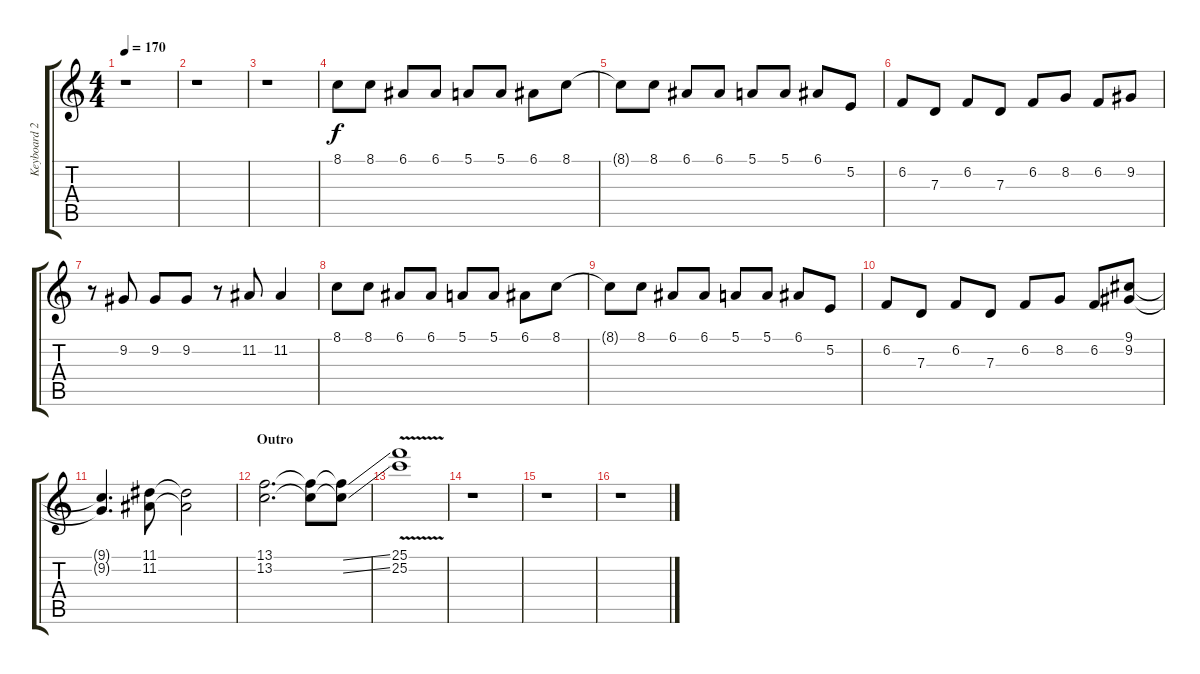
\track ("Keyboard 2" "Keyboard 2") {instrument lead2sawtooth}
\staff {score tabs}
\tuning (E4 B3 G3 D3 A2 E2) {hide}
\ts (4 4)
\tempo 170
\clef g2
\ks c
r.1{dy p} |
r.1 |
r.1 |
8.1.8{dy f} 8.1.8 6.1.8 6.1.8 5.1.8 5.1.8 6.1.8 8.1.8 |
8.1{t}.8 8.1.8 6.1.8 6.1.8 5.1.8 5.1.8 6.1.8 5.2.8 |
6.2.8 7.3.8 6.2.8 7.3.8 6.2.8 8.2.8 6.2.8 9.2.8 |
r.8 9.2.8 9.2.8 9.2.8 r.8 11.2.8 11.2.4 |
8.1.8 8.1.8 6.1.8 6.1.8 5.1.8 5.1.8 6.1.8 8.1.8 |
8.1{t}.8 8.1.8 6.1.8 6.1.8 5.1.8 5.1.8 6.1.8 5.2.8 |
6.2.8 7.3.8 6.2.8 7.3.8 6.2.8 8.2.8 6.2.8 (9.1 9.2).8 |
(9.1{t} 9.2{t}).4{d} (11.1 11.2).8 (11.1{t} 11.2{t}).2 |
\section ("" "Outro")
(13.1 13.2).2{d} (13.1{t} 13.2{t}).8 (13.1{ss t} 13.2{ss t}).8 |
(25.1{v} 25.2{v}).1 |
r.1 |
r.1 |
r.1
